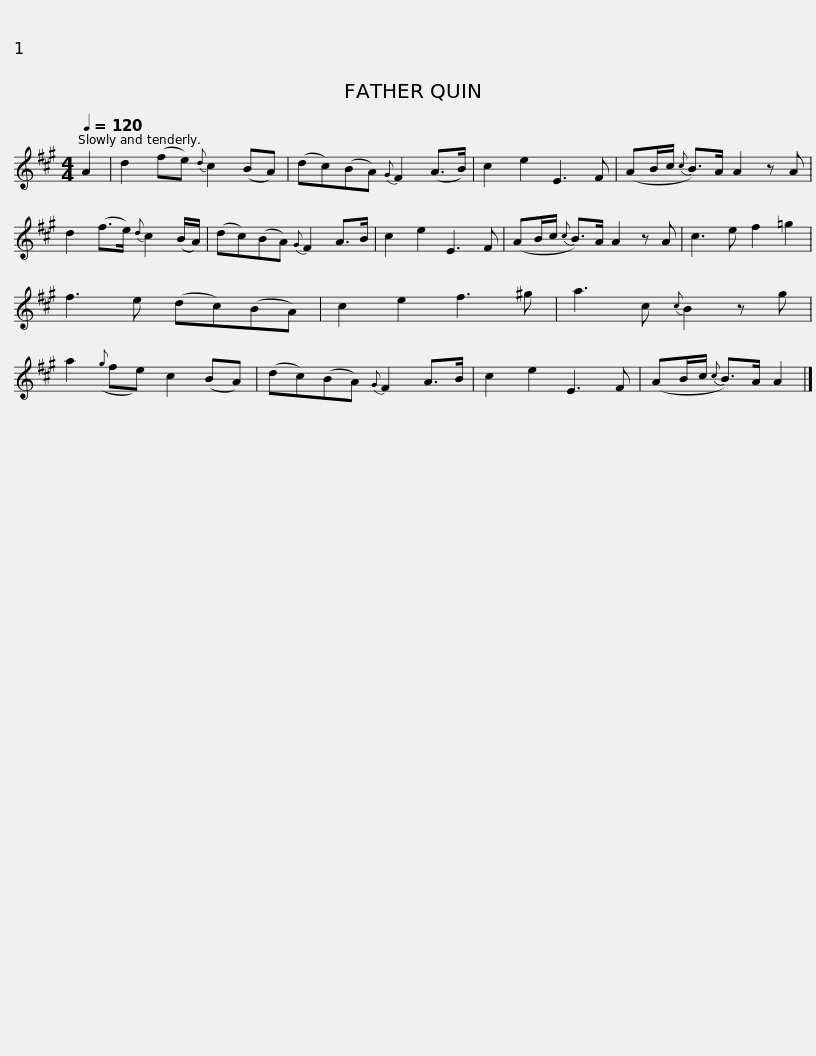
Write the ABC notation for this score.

X:1
L:1/8
Q:1/4=120
M:4/4
I:linebreak $
K:A
V:1 treble
V:1
 A2 | d2 (fe){d} c2 (BA) | (dc)(BA){G} F2 (A>B) | c2 e2 E3 F | (AB/c/{c} B>)A A2 z A | %5
 d2 (f>e){d} c2 (B/A/) |$ (dc)(BA){G} F2 A>B | c2 e2 E3 F | (AB/c/{c} B>)A A2 z A | c3 e f2 =g2 | %10
 f3 e (dc)(BA) | c2 e2 f3 ^g |$ a3 c{c} B2 z g | a2({g} fe) c2 (BA) | (dc)(BA){G} F2 A>B | %15
 c2 e2 E3 F | (AB/c/{c} B>)A A2 |] %17
